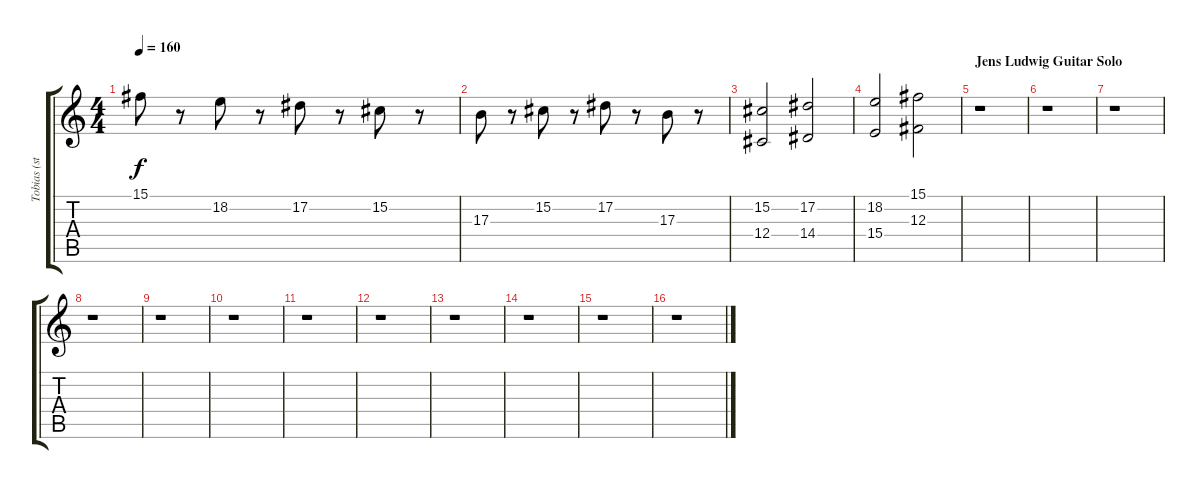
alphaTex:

\track ("Tobias (strings)" "Tobias (st") {instrument stringensemble1}
\staff {score tabs}
\tuning (Eb4 Bb3 Gb3 Db3 Ab2 Eb2) {hide}
\ts (4 4)
\tempo 160
\clef g2
\ks c
15.1.8{dy f} r.8 18.2.8 r.8 17.2.8 r.8 15.2.8 r.8 |
17.3.8 r.8 15.2.8 r.8 17.2.8 r.8 17.3.8 r.8 |
(15.2 12.4).2 (17.2 14.4).2 |
(18.2 15.4).2 (15.1 12.3).2 |
\section ("" "Jens Ludwig Guitar Solo")
r.1 |
r.1 |
r.1 |
r.1 |
r.1 |
r.1 |
r.1 |
r.1 |
r.1 |
r.1 |
r.1 |
r.1
